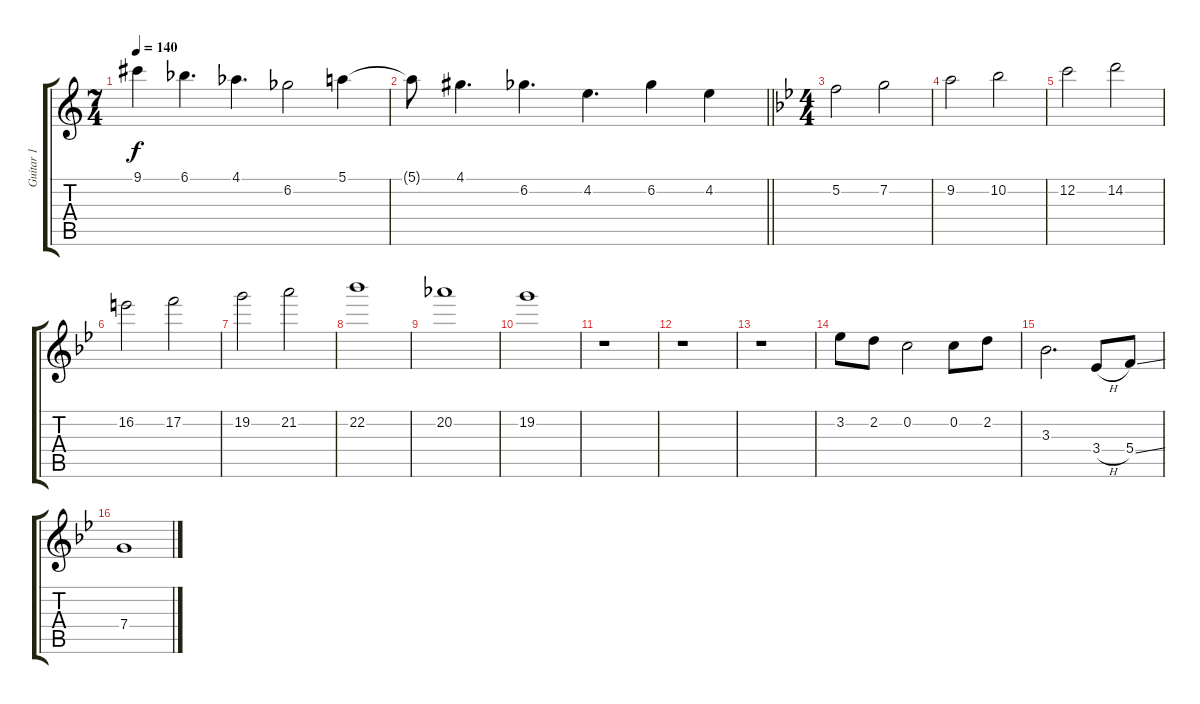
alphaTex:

\track ("Guitar 1" "Guitar 1") {instrument distortionguitar}
\staff {score tabs}
\tuning (E4 C4 G3 C3 G2 C2) {hide}
\ts (7 4)
\tempo 140
\clef g2
\ks aminor
9.1{t}.4{dy f} 6.1{acc b}.4{d} 4.1{acc b}.4{d} 6.2{acc b}.2 5.1.4 |
\barLineRight lightlight
5.1{t}.8 4.1.4{d} 6.2{acc b}.4{d} 4.2.4{d} 6.2{acc b}.4 4.2.4 |
\ts (4 4)
\ks gminor
5.2.2 7.2.2 |
9.2.2 10.2.2 |
12.2.2 14.2.2 |
16.2.2 17.2.2 |
19.2.2 21.2.2 |
22.2.1 |
20.2.1 |
19.2.1 |
r.1 |
r.1 |
r.1 |
3.2.8 2.2.8 0.2.2 0.2.8 2.2.8 |
3.3.2{d} 3.4{h}.8 5.4{ss}.8 |
7.4.1
